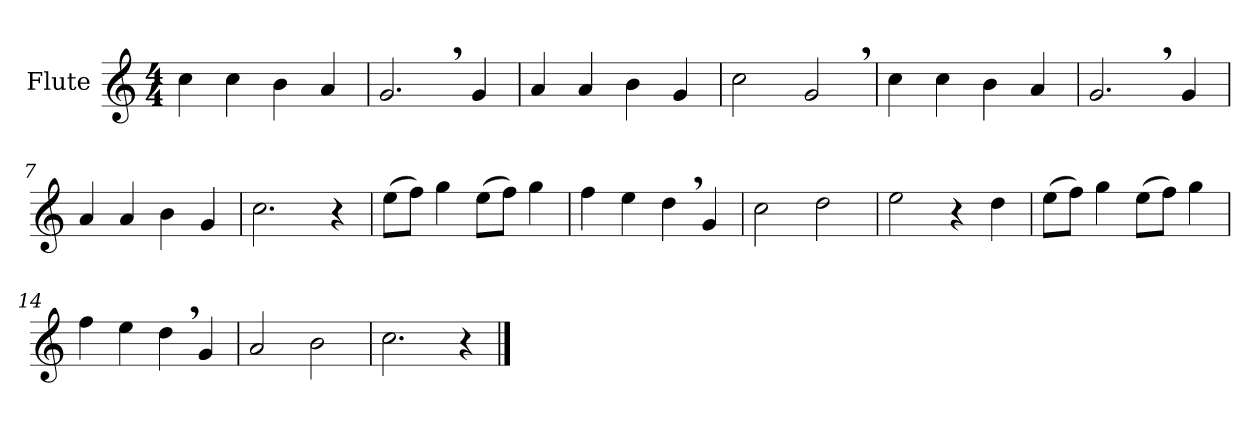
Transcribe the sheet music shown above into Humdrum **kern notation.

**kern
*part1
*staff1
*I"Flute
*I'Fl.
*clefG2
*k[]
*M4/4
=1
4cc\
4cc\
4b\
4a/
=2
2.g,/
4g/
=3
4a/
4a/
4b\
4g/
=4
2cc\
2g,/
=5
4cc\
4cc\
4b\
4a/
=6
2.g,/
4g/
=7
4a/
4a/
4b\
4g/
=8
2.cc\
4r
!!LO:LB:g=z
=9
(8ee\L
8ff\J)
4gg\
(8ee\L
8ff\J)
4gg\
=10
4ff\
4ee\
4dd,\
4g/
=11
2cc\
2dd\
=12
2ee\
4r
4dd\
=13
(8ee\L
8ff\J)
4gg\
(8ee\L
8ff\J)
4gg\
=14
4ff\
4ee\
4dd,\
4g/
=15
2a/
2b\
=16
2.cc\
4r
==
*-
